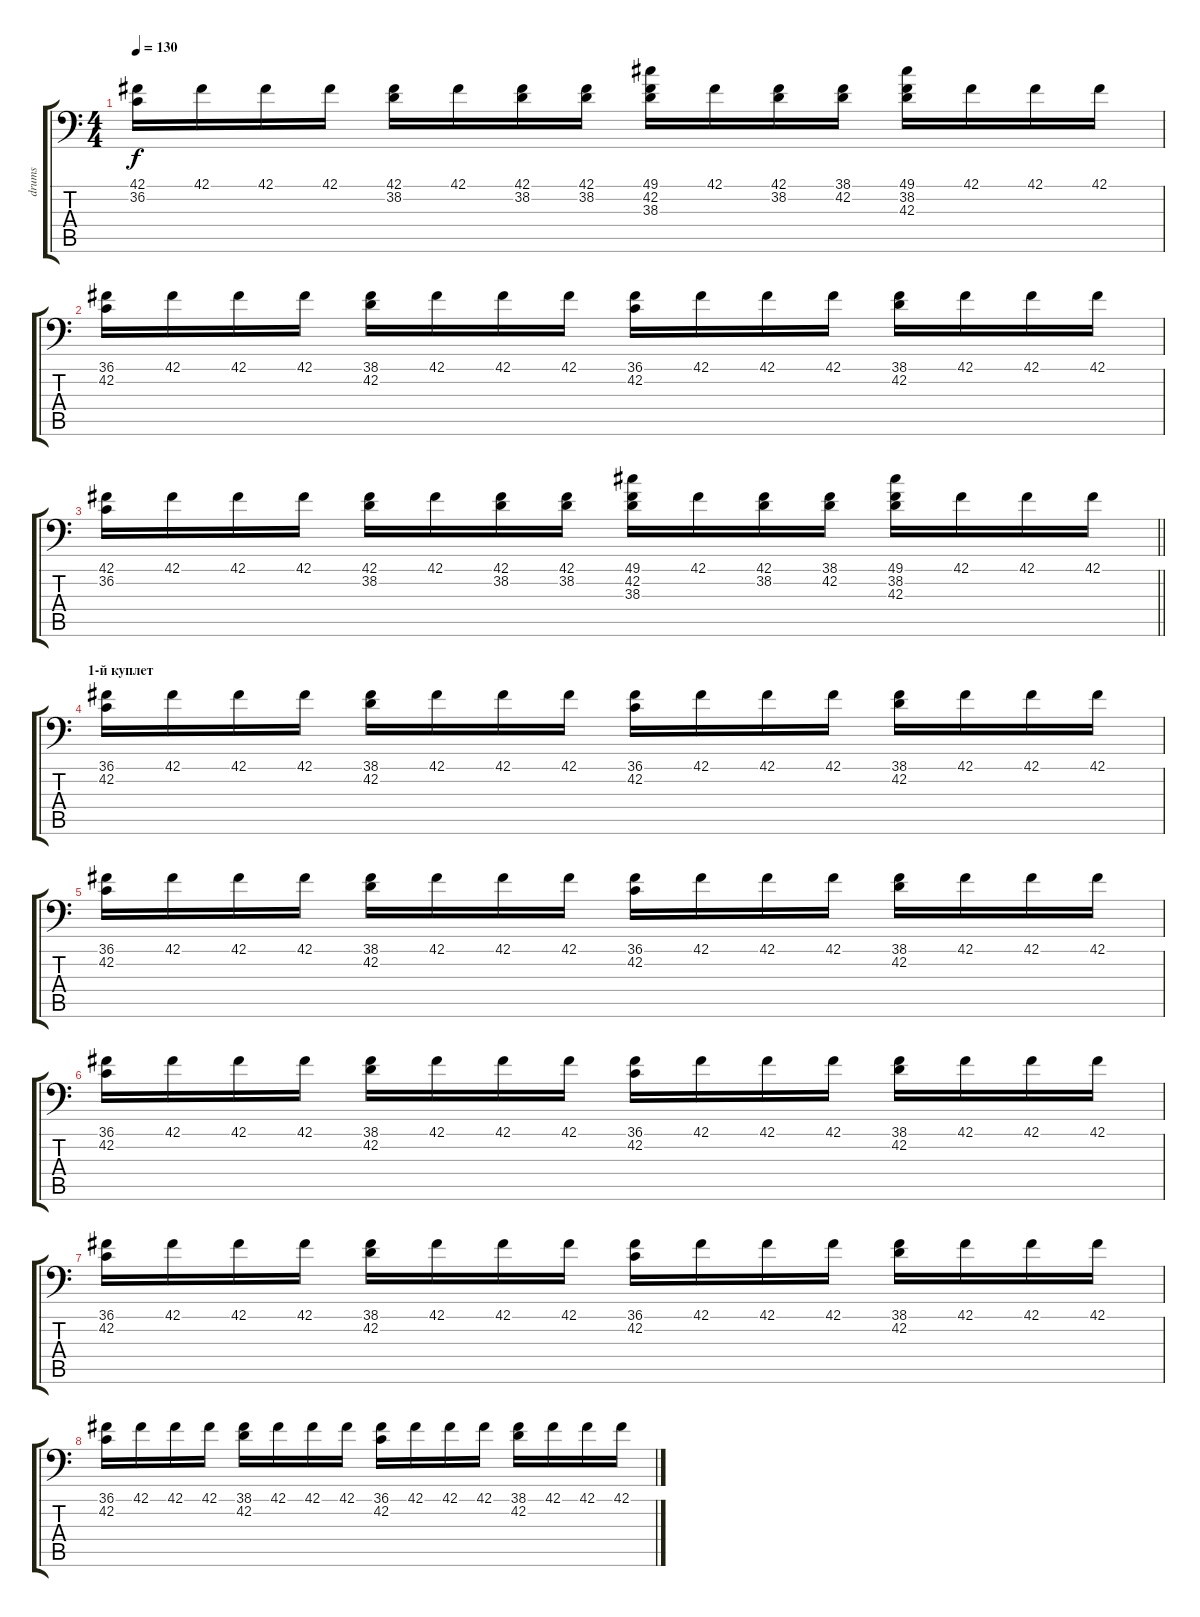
\track ("drums" "drums") {solo instrument acousticgrandpiano}
\staff {score tabs}
\tuning (C-1 C-1 C-1 C-1 C-1 C-1) {hide}
\ts (4 4)
\tempo 130
\clef f4
\ks c
(42.1 36.2).16{dy f} 42.1.16 42.1.16 42.1.16 (42.1 38.2).16 42.1.16 (42.1 38.2).16 (42.1 38.2).16 (49.1 42.2 38.3).16 42.1.16 (42.1 38.2).16 (38.1 42.2).16 (49.1 38.2 42.3).16 42.1.16 42.1.16 42.1.16 |
(36.1 42.2).16 42.1.16 42.1.16 42.1.16 (38.1 42.2).16 42.1.16 42.1.16 42.1.16 (36.1 42.2).16 42.1.16 42.1.16 42.1.16 (38.1 42.2).16 42.1.16 42.1.16 42.1.16 |
\barLineRight lightlight
(42.1 36.2).16 42.1.16 42.1.16 42.1.16 (42.1 38.2).16 42.1.16 (42.1 38.2).16 (42.1 38.2).16 (49.1 42.2 38.3).16 42.1.16 (42.1 38.2).16 (38.1 42.2).16 (49.1 38.2 42.3).16 42.1.16 42.1.16 42.1.16 |
\section ("" "1-й куплет")
(36.1 42.2).16 42.1.16 42.1.16 42.1.16 (38.1 42.2).16 42.1.16 42.1.16 42.1.16 (36.1 42.2).16 42.1.16 42.1.16 42.1.16 (38.1 42.2).16 42.1.16 42.1.16 42.1.16 |
(36.1 42.2).16 42.1.16 42.1.16 42.1.16 (38.1 42.2).16 42.1.16 42.1.16 42.1.16 (36.1 42.2).16 42.1.16 42.1.16 42.1.16 (38.1 42.2).16 42.1.16 42.1.16 42.1.16 |
(36.1 42.2).16 42.1.16 42.1.16 42.1.16 (38.1 42.2).16 42.1.16 42.1.16 42.1.16 (36.1 42.2).16 42.1.16 42.1.16 42.1.16 (38.1 42.2).16 42.1.16 42.1.16 42.1.16 |
(36.1 42.2).16 42.1.16 42.1.16 42.1.16 (38.1 42.2).16 42.1.16 42.1.16 42.1.16 (36.1 42.2).16 42.1.16 42.1.16 42.1.16 (38.1 42.2).16 42.1.16 42.1.16 42.1.16 |
(36.1 42.2).16 42.1.16 42.1.16 42.1.16 (38.1 42.2).16 42.1.16 42.1.16 42.1.16 (36.1 42.2).16 42.1.16 42.1.16 42.1.16 (38.1 42.2).16 42.1.16 42.1.16 42.1.16
